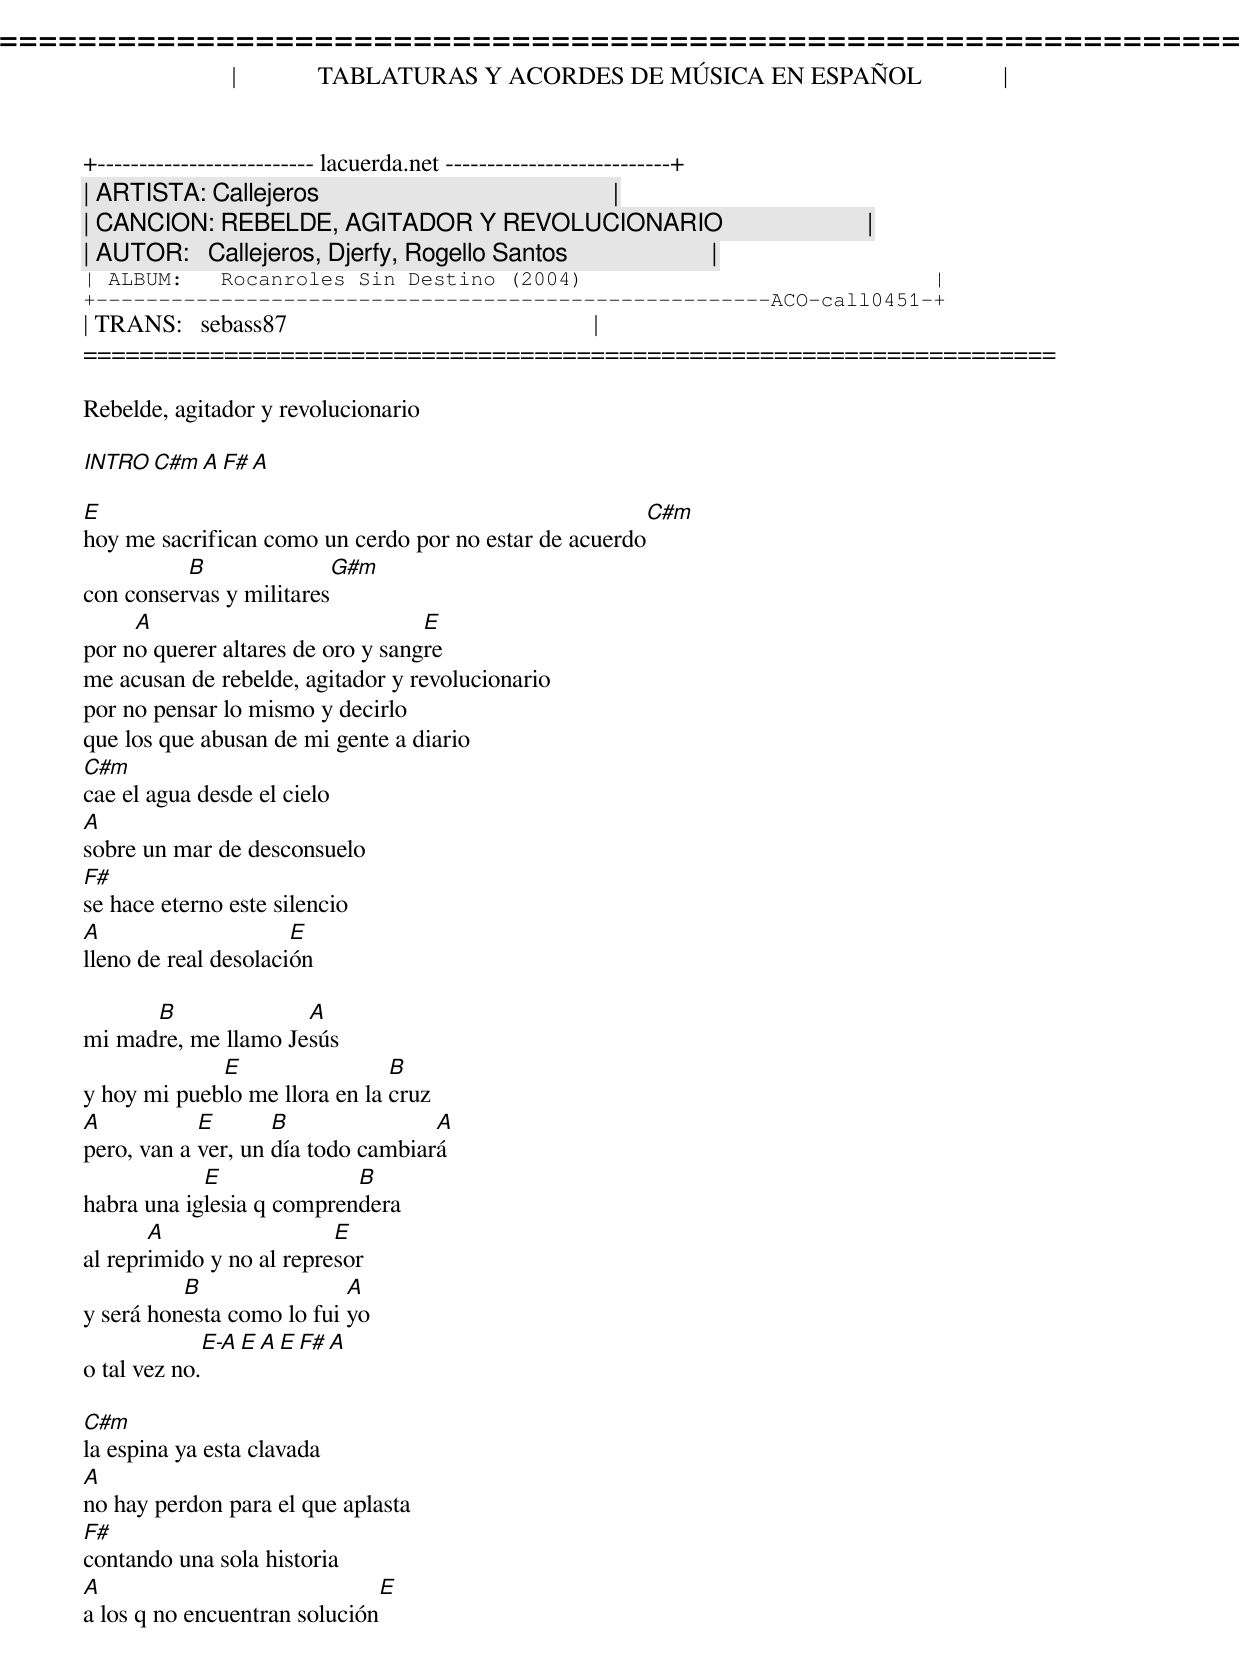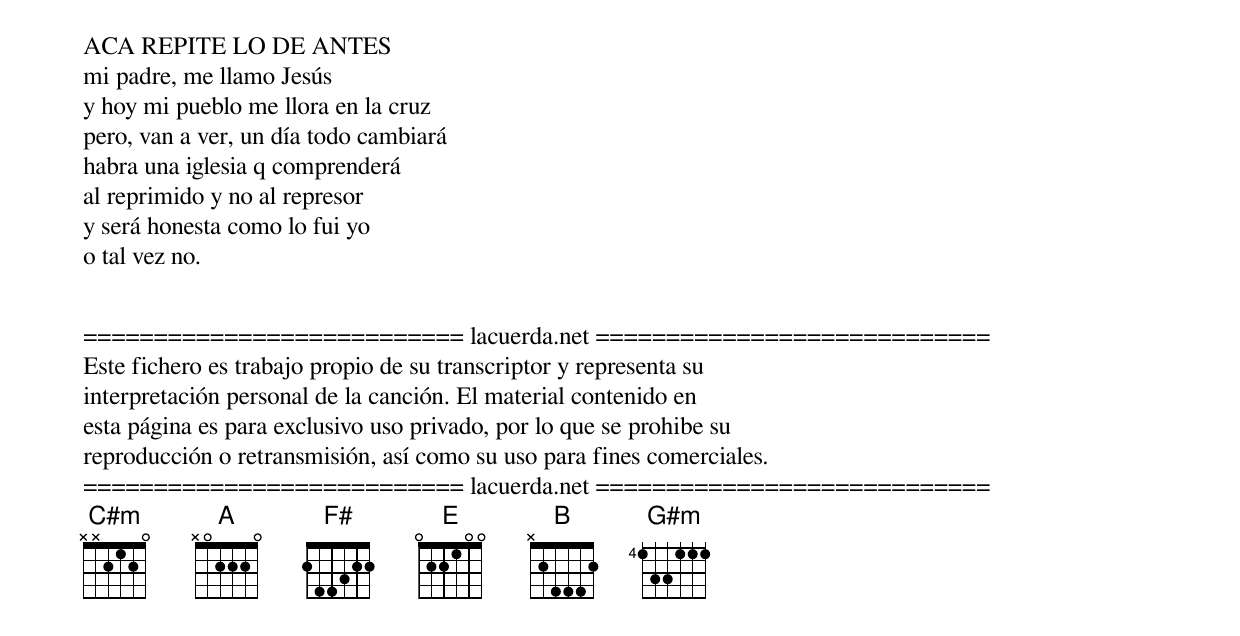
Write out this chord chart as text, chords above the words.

=====================================================================
|             TABLATURAS Y ACORDES DE MÚSICA EN ESPAÑOL             |
+-------------------------- lacuerda.net ---------------------------+
| ARTISTA: Callejeros                                               |
| CANCION: REBELDE, AGITADOR Y REVOLUCIONARIO                       |
| AUTOR:   Callejeros, Djerfy, Rogello Santos                       |
| ALBUM:   Rocanroles Sin Destino (2004)                            |
+------------------------------------------------------ACO-call0451-+
| TRANS:   sebass87                                                 |
=====================================================================

Rebelde, agitador y revolucionario

INTRO C#m A F# A

E                                                                         C#m
hoy me sacrifican como un cerdo por no estar de acuerdo
          B               G#m
con conservas y militares
     A                             E
por no querer altares de oro y sangre
me acusan de rebelde, agitador y revolucionario
por no pensar lo mismo y decirlo
que los que abusan de mi gente a diario
C#m
cae el agua desde el cielo
A
sobre un mar de desconsuelo
F#
se hace eterno este silencio
A                     E
lleno de real desolación

      B              A
mi madre, me llamo Jesús
             E                 B
y hoy mi pueblo me llora en la cruz
A           E       B               A
pero, van a ver, un día todo cambiará
            E              B
habra una iglesia q comprendera
       A                  E
al reprimido y no al represor
          B                A
y será honesta como lo fui yo
             E-A E A E F# A
o tal vez no.

C#m
la espina ya esta clavada
A
no hay perdon para el que aplasta
F#
contando una sola historia
A                                  E
a los q no encuentran solución

ACA REPITE LO DE ANTES
mi padre, me llamo Jesús
y hoy mi pueblo me llora en la cruz
pero, van a ver, un día todo cambiará
habra una iglesia q comprenderá
al reprimido y no al represor
y será honesta como lo fui yo
o tal vez no.


=========================== lacuerda.net ============================
Este fichero es trabajo propio de su transcriptor y representa su
interpretación personal de la canción. El material contenido en
esta página es para exclusivo uso privado, por lo que se prohibe su
reproducción o retransmisión, así como su uso para fines comerciales.
=========================== lacuerda.net ============================
